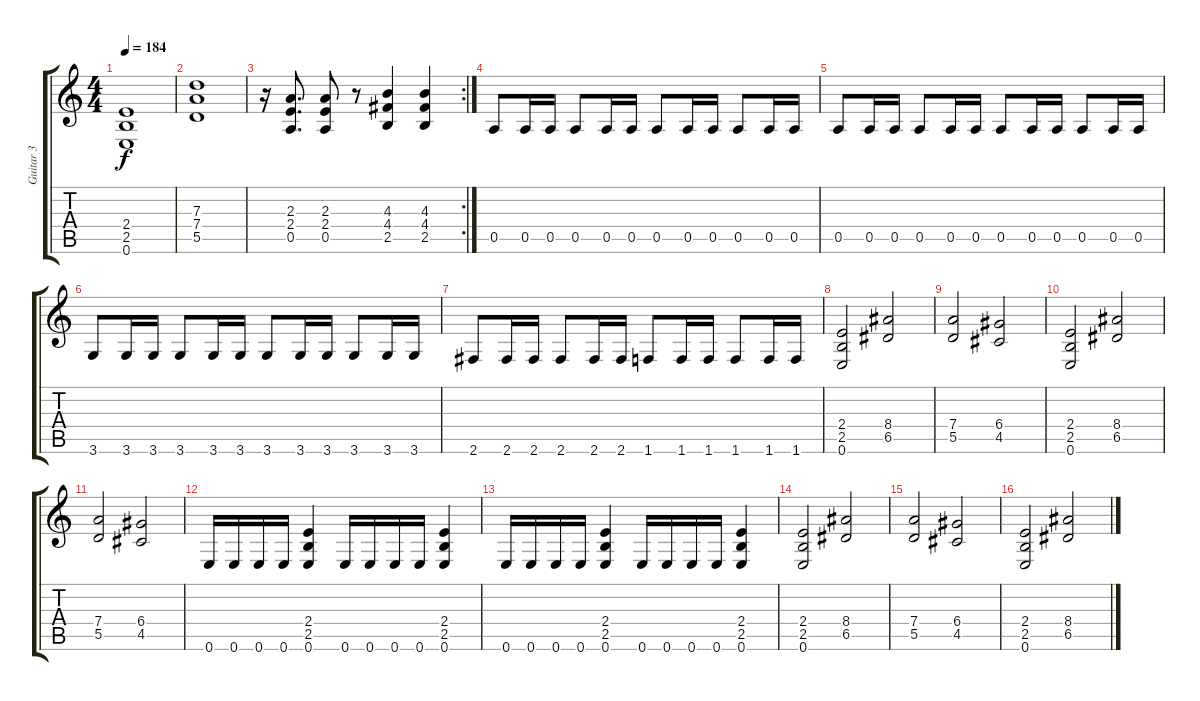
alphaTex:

\track ("Guitar 3" "Guitar 3") {instrument distortionguitar}
\staff {score tabs}
\tuning (E4 B3 G3 D3 A2 E2) {hide}
\ts (4 4)
\tempo 184
\clef g2
\ks c
(2.4{t} 2.5{t} 0.6{t}).1{dy f} |
(7.3 7.4 5.5).1 |
\rc 2
r.16 (2.3 2.4 0.5).8{d} (2.3 2.4 0.5).8 r.8 (4.3 4.4 2.5).4 (4.3 4.4 2.5).4 |
0.5.8 0.5.16 0.5.16 0.5.8 0.5.16 0.5.16 0.5.8 0.5.16 0.5.16 0.5.8 0.5.16 0.5.16 |
0.5.8 0.5.16 0.5.16 0.5.8 0.5.16 0.5.16 0.5.8 0.5.16 0.5.16 0.5.8 0.5.16 0.5.16 |
3.6.8 3.6.16 3.6.16 3.6.8 3.6.16 3.6.16 3.6.8 3.6.16 3.6.16 3.6.8 3.6.16 3.6.16 |
2.6.8 2.6.16 2.6.16 2.6.8 2.6.16 2.6.16 1.6.8 1.6.16 1.6.16 1.6.8 1.6.16 1.6.16 |
(2.4 2.5 0.6).2 (8.4 6.5).2 |
(7.4 5.5).2 (6.4 4.5).2 |
(2.4 2.5 0.6).2 (8.4 6.5).2 |
(7.4 5.5).2 (6.4 4.5).2 |
0.6.16 0.6.16 0.6.16 0.6.16 (2.4 2.5 0.6).4 0.6.16 0.6.16 0.6.16 0.6.16 (2.4 2.5 0.6).4 |
0.6.16 0.6.16 0.6.16 0.6.16 (2.4 2.5 0.6).4 0.6.16 0.6.16 0.6.16 0.6.16 (2.4 2.5 0.6).4 |
(2.4 2.5 0.6).2 (8.4 6.5).2 |
(7.4 5.5).2 (6.4 4.5).2 |
(2.4 2.5 0.6).2 (8.4 6.5).2
